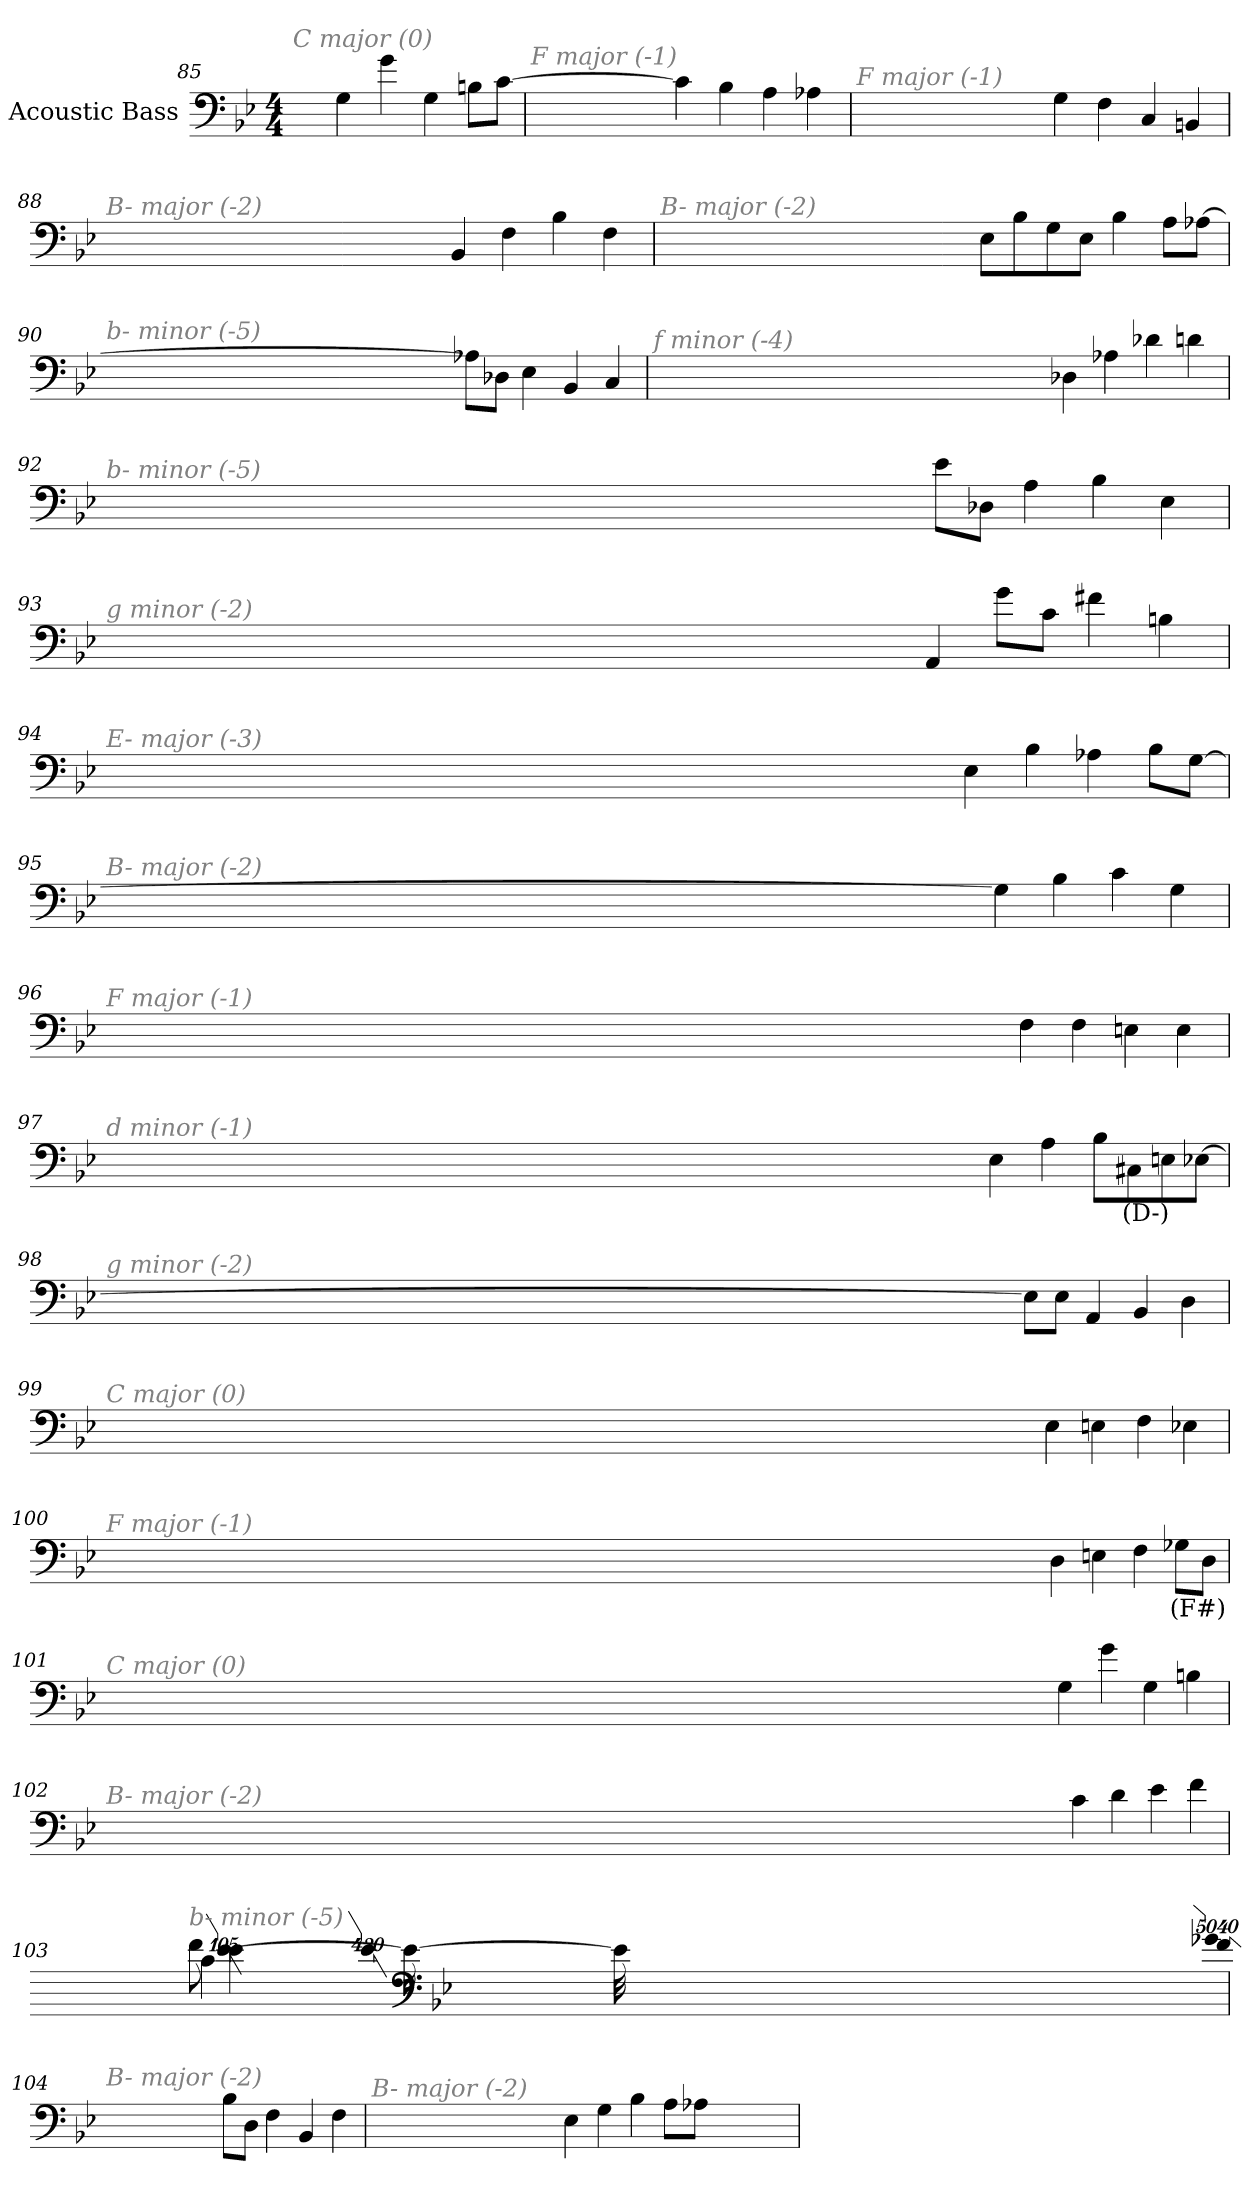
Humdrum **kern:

**kern	**text
*part1	*part1
*staff1	*staff1
*I"Acoustic Bass	*
*clefF4	*
*ITrd7c12	*
*k[b-e-]	*
*B-:	*
*M4/4	*
=85	=85
!LO:TX:i:color=#808080:t=C major (0)	!
4GG	.
4G	.
4GG	.
8BBnL	.
[8CJ	.
=86	=86
!LO:TX:i:color=#808080:t=F major (-1)	!
4C]	.
4BB-	.
4AA	.
4AA-X	.
=87	=87
!LO:TX:i:color=#808080:t=F major (-1)	!
4GG	.
4FF	.
4CC	.
4BBBn	.
=88	=88
!LO:TX:i:color=#808080:t=B- major (-2)	!
4BBB-	.
4FF	.
4BB-	.
4FF	.
=89	=89
!LO:TX:i:color=#808080:t=B- major (-2)	!
8EE-L	.
8BB-	.
8GG	.
8EE-J	.
4BB-	.
8AAL	.
[8AA-XJ	.
=90	=90
!LO:TX:i:color=#808080:t=b- minor (-5)	!
8AA-XL]	.
8DD-XJ	.
4EE-	.
4BBB-	.
4CC	.
=91	=91
!LO:TX:i:color=#808080:t=f minor (-4)	!
4DD-X	.
4AA-X	.
4D-X	.
4Dn	.
=92	=92
!LO:TX:i:color=#808080:t=b- minor (-5)	!
8E-L	.
8DD-XJ	.
4AA	.
4BB-	.
4EE-	.
=93	=93
!LO:TX:i:color=#808080:t=g minor (-2)	!
4AAA	.
8GL	.
8CJ	.
4F#X	.
4BBn	.
=94	=94
!LO:TX:i:color=#808080:t=E- major (-3)	!
4EE-	.
4BB-	.
4AA-X	.
8BB-L	.
[8GGJ	.
=95	=95
!LO:TX:i:color=#808080:t=B- major (-2)	!
4GG]	.
4BB-	.
4C	.
4GG	.
=96	=96
!LO:TX:i:color=#808080:t=F major (-1)	!
4FF	.
4FF	.
4EEn	.
4EE	.
=97	=97
!LO:TX:i:color=#808080:t=d minor (-1)	!
4EE-	.
4AA	.
8BB-L	.
8CC#Xi	(D-)
8EEn	.
[8EE-XJ	.
=98	=98
!LO:TX:i:color=#808080:t=g minor (-2)	!
8EE-L]	.
8EE-J	.
4AAA	.
4BBB-	.
4DD	.
=99	=99
!LO:TX:i:color=#808080:t=C major (0)	!
4EE-	.
4EEn	.
4FF	.
4EE-X	.
=100	=100
!LO:TX:i:color=#808080:t=F major (-1)	!
4DD	.
4EEn	.
4FF	.
8GG-XiL	(F#)
8DDJ	.
=101	=101
!LO:TX:i:color=#808080:t=C major (0)	!
4GG	.
4G	.
4GG	.
4BBn	.
=102	=102
!LO:TX:i:color=#808080:t=B- major (-2)	!
4C	.
4D	.
4E-	.
4F	.
=103	=103
!LO:TX:i:color=#808080:t=b- minor (-5)	!
!LO:N:vis=8	!
40320%3347G-X	.
!LO:N:vis=4	!
20160%3347F	.
!LO:N:vis=1024	!
[13440%13E-L	.
16E-L_	.
32E-L_	.
!LO:N:vis=1024%31	!
13440%407E-L]	.
8FJ	.
4E-	.
4C	.
=104	=104
!LO:TX:i:color=#808080:t=B- major (-2)	!
8BB-L	.
8DDJ	.
4FF	.
4BBB-	.
4FF	.
=105	=105
!LO:TX:i:color=#808080:t=B- major (-2)	!
4EE-	.
4GG	.
4BB-	.
8AAL	.
[8AA-XJ	.
=	=
*-	*-
